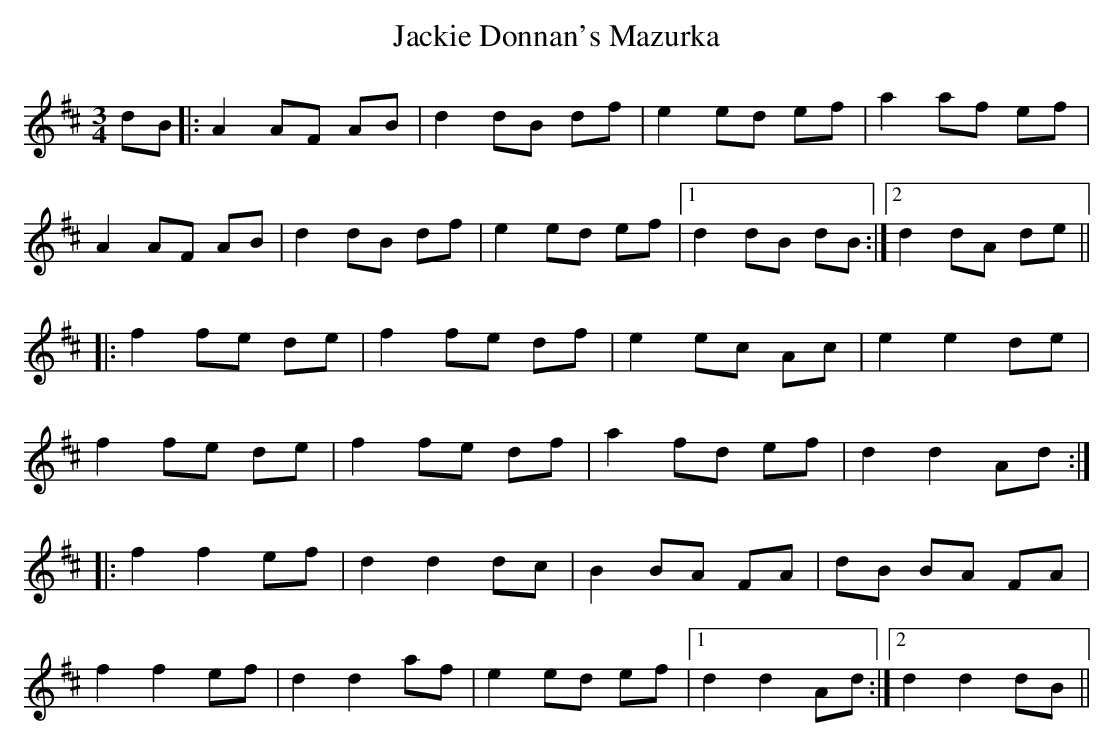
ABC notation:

X:1
T:Jackie Donnan's Mazurka
M:3/4
K:D
dB|:A2 AF AB|d2 dB df|e2 ed ef|a2 af ef|
A2 AF AB|d2 dB df|e2 ed ef|1 d2 dB dB:|2 d2 dA de||
|:f2 fe de|f2 fe df|e2 ec Ac|e2 e2 de|
f2 fe de|f2 fe df|a2 fd ef|d2 d2 Ad:|
|:f2 f2 ef|d2 d2 dc|B2 BA FA|dB BA FA|
f2 f2 ef|d2 d2 af|e2 ed ef|1 d2 d2 Ad:|2 d2 d2 dB||
